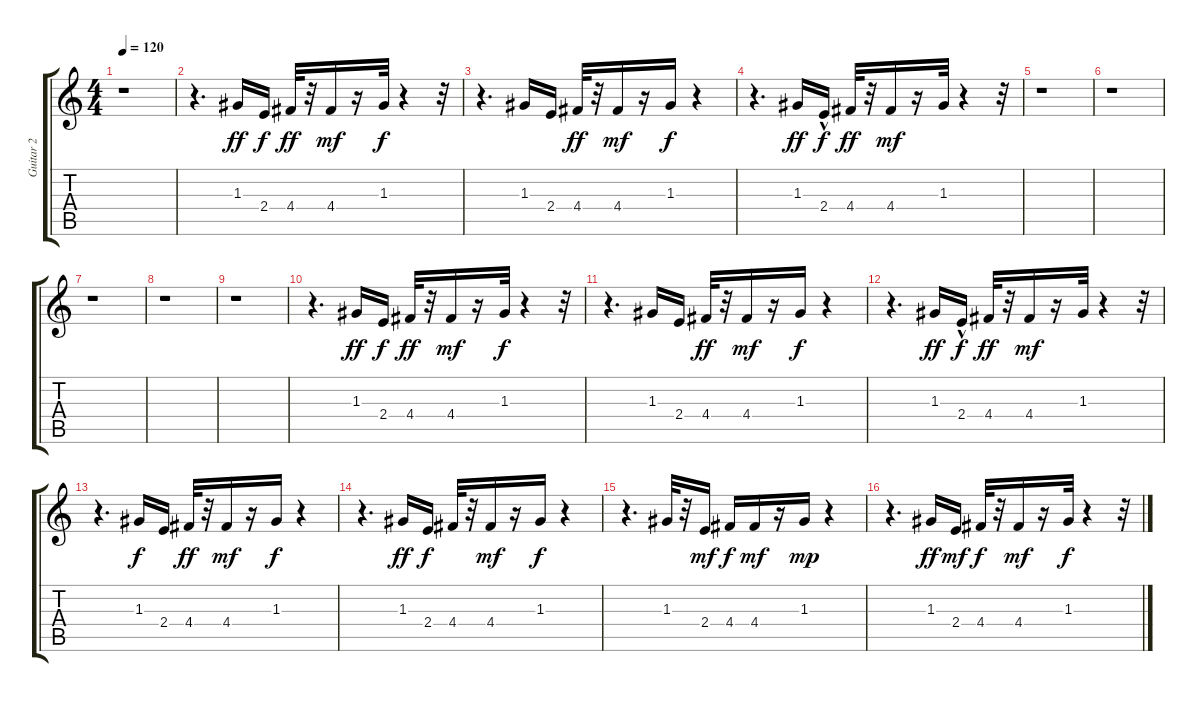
\track ("Guitar 2" "Guitar 2") {instrument electricguitarmuted}
\staff {score tabs}
\tuning (E4 B3 G3 D3 A2 E2) {hide}
\ts (4 4)
\tempo 120
\clef g2
\ks c
r.1{dy f} |
r.4{d} 1.3.16{dy ff} 2.4.16{dy f} 4.4.32{dy ff} r.32 4.4.16{dy mf} r.16 1.3.32{dy f} r.4 r.32 |
r.4{d} 1.3.16 2.4.16 4.4.32{dy ff} r.32 4.4.16{dy mf} r.16 1.3.16{dy f} r.4 |
r.4{d} 1.3.16{dy ff} 2.4{hac}.16{dy f} 4.4.32{dy ff} r.32 4.4.16{dy mf} r.16 1.3.32 r.4 r.32 |
r.1 |
r.1 |
r.1 |
r.1 |
r.1 |
r.4{d} 1.3.16{dy ff} 2.4.16{dy f} 4.4.32{dy ff} r.32 4.4.16{dy mf} r.16 1.3.32{dy f} r.4 r.32 |
r.4{d} 1.3.16 2.4.16 4.4.32{dy ff} r.32 4.4.16{dy mf} r.16 1.3.16{dy f} r.4 |
r.4{d} 1.3.16{dy ff} 2.4{hac}.16{dy f} 4.4.32{dy ff} r.32 4.4.16{dy mf} r.16 1.3.32 r.4 r.32 |
r.4{d} 1.3.16{dy f} 2.4.16 4.4.32{dy ff} r.32 4.4.16{dy mf} r.16 1.3.16{dy f} r.4 |
r.4{d} 1.3.16{dy ff} 2.4.16{dy f} 4.4.32 r.32 4.4.16{dy mf} r.16 1.3.16{dy f} r.4 |
r.4{d} 1.3.32 r.32 2.4.16{dy mf} 4.4.16{dy f} 4.4.16{dy mf} r.16 1.3.16{dy mp} r.4 |
r.4{d} 1.3.16{dy ff} 2.4.16{dy mf} 4.4.32{dy f} r.32 4.4.16{dy mf} r.16 1.3.32{dy f} r.4 r.32
